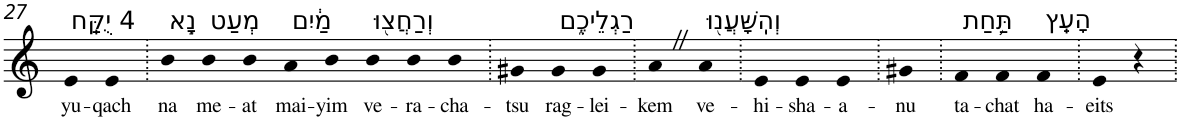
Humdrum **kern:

**kern	**text
*part1	*part1
*staff1	*staff1
*I"Piano	*
*I'Pno	*
!!LO:PB:g=z
*clefG2	*
*k[]	*
=27	=27
!LO:TX:a:t=4 יֻקַּֽח	!
!	!LO:LY:b
4e	yu-
!	!LO:LY:b
4e	-qach
=28.	=28.
!LO:TX:a:t=נָ֣א	!
!	!LO:LY:b
4b	na
!LO:TX:a:t=מְעַט	!
!	!LO:LY:b
4b	me-
!	!LO:LY:b
4b	-at
!LO:TX:a:t=מַ֔יִם	!
!	!LO:LY:b
4a	mai-
!	!LO:LY:b
4b	-yim
!LO:TX:a:t=וְרַחֲצ֖וּ	!
!	!LO:LY:b
4b	ve-
!	!LO:LY:b
4b	-ra-
!	!LO:LY:b
4b	-cha-
=29.	=29.
!	!LO:LY:b
4g#X	-tsu
!LO:TX:a:t=רַגְלֵיכֶ֑ם	!
!	!LO:LY:b
4g#	rag-
!	!LO:LY:b
4g#	-lei-
=30.	=30.
!	!LO:LY:b
4aZ	-kem
!LO:TX:a:t=וְהִֽשָּׁעֲנ֖וּ	!
!	!LO:LY:b
4a	ve-
=31.	=31.
!	!LO:LY:b
4e	-hi-
!	!LO:LY:b
4e	-sha-
!	!LO:LY:b
4e	-a-
=32.	=32.
!	!LO:LY:b
4g#X	-nu
=33.	=33.
!LO:TX:a:t=תַּ֥חַת	!
!	!LO:LY:b
4f	ta-
!	!LO:LY:b
4f	-chat
!LO:TX:a:t=הָעֵֽץ	!
!	!LO:LY:b
4f	ha-
=34.	=34.
!	!LO:LY:b
4e	-eits
4r	.
=.	=.
*-	*-
